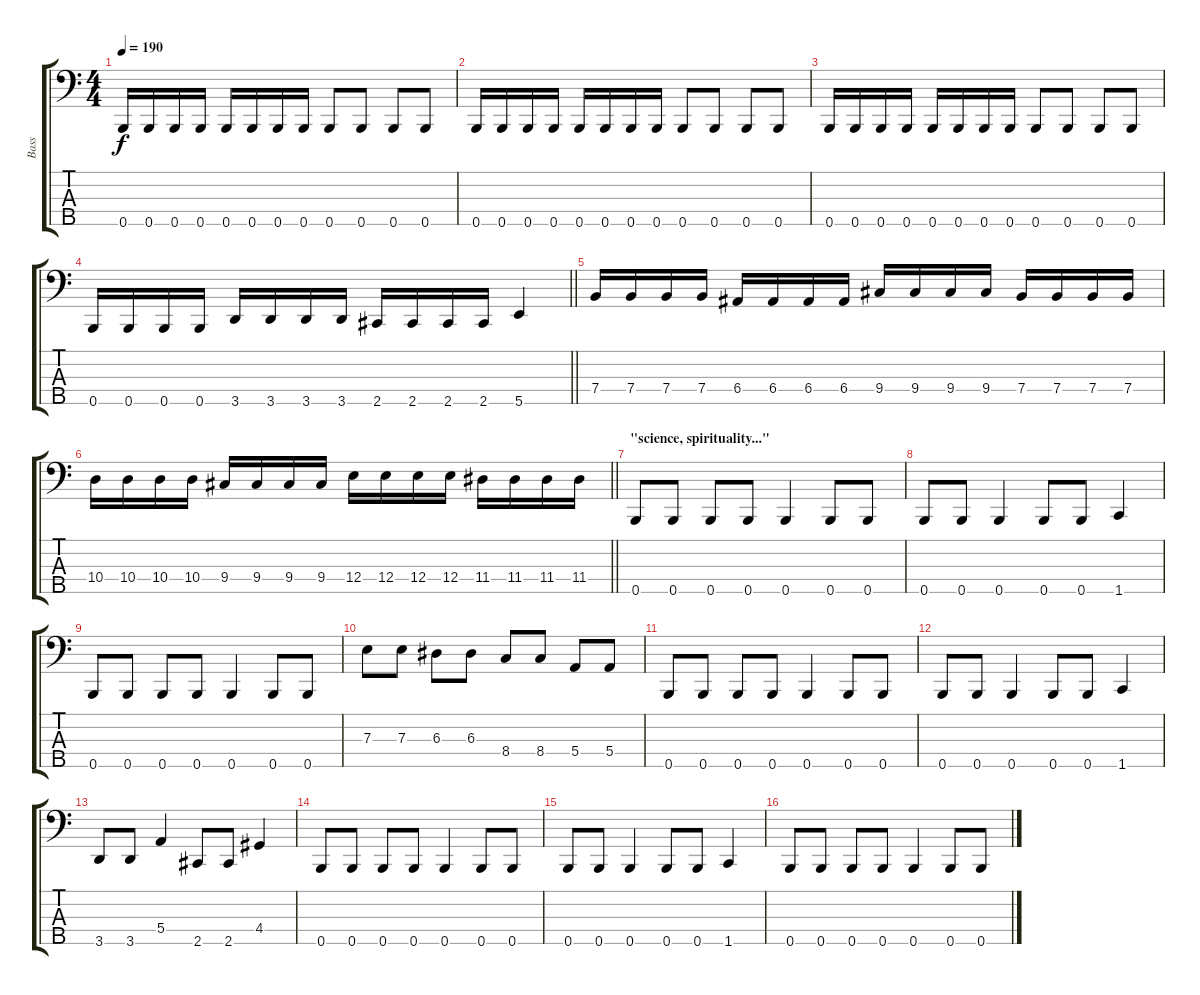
\track ("Bass" "Bass") {instrument electricbassfinger}
\staff {score tabs}
\tuning (G2 D2 A1 E1 B0) {hide}
\ts (4 4)
\tempo 190
\clef f4
\ks c
0.5.16{dy f} 0.5.16 0.5.16 0.5.16 0.5.16 0.5.16 0.5.16 0.5.16 0.5.8 0.5.8 0.5.8 0.5.8 |
0.5.16 0.5.16 0.5.16 0.5.16 0.5.16 0.5.16 0.5.16 0.5.16 0.5.8 0.5.8 0.5.8 0.5.8 |
0.5.16 0.5.16 0.5.16 0.5.16 0.5.16 0.5.16 0.5.16 0.5.16 0.5.8 0.5.8 0.5.8 0.5.8 |
\barLineRight lightlight
0.5.16 0.5.16 0.5.16 0.5.16 3.5.16 3.5.16 3.5.16 3.5.16 2.5.16 2.5.16 2.5.16 2.5.16 5.5.4 |
\section ("" "")
7.4.16 7.4.16 7.4.16 7.4.16 6.4.16 6.4.16 6.4.16 6.4.16 9.4.16 9.4.16 9.4.16 9.4.16 7.4.16 7.4.16 7.4.16 7.4.16 |
\barLineRight lightlight
10.4.16 10.4.16 10.4.16 10.4.16 9.4.16 9.4.16 9.4.16 9.4.16 12.4.16 12.4.16 12.4.16 12.4.16 11.4.16 11.4.16 11.4.16 11.4.16 |
\section ("" "\"science, spirituality...\"")
0.5.8 0.5.8 0.5.8 0.5.8 0.5.4 0.5.8 0.5.8 |
0.5.8 0.5.8 0.5.4 0.5.8 0.5.8 1.5.4 |
0.5.8 0.5.8 0.5.8 0.5.8 0.5.4 0.5.8 0.5.8 |
7.3.8 7.3.8 6.3.8 6.3.8 8.4.8 8.4.8 5.4.8 5.4.8 |
0.5.8 0.5.8 0.5.8 0.5.8 0.5.4 0.5.8 0.5.8 |
0.5.8 0.5.8 0.5.4 0.5.8 0.5.8 1.5.4 |
3.5.8 3.5.8 5.4.4 2.5.8 2.5.8 4.4.4 |
0.5.8 0.5.8 0.5.8 0.5.8 0.5.4 0.5.8 0.5.8 |
0.5.8 0.5.8 0.5.4 0.5.8 0.5.8 1.5.4 |
0.5.8 0.5.8 0.5.8 0.5.8 0.5.4 0.5.8 0.5.8
